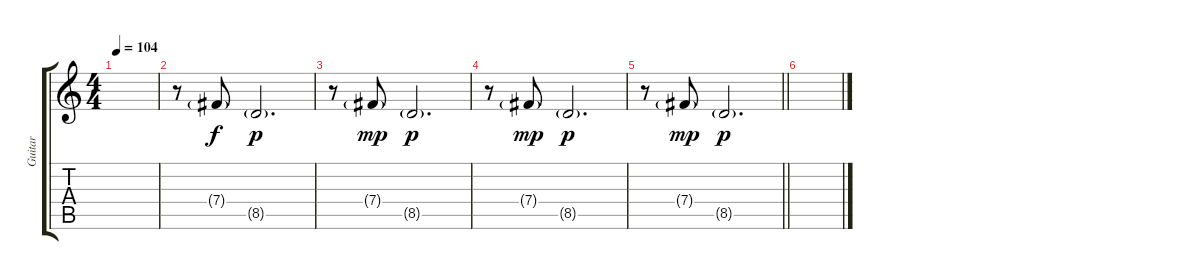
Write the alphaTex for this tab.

\track ("Guitar" "Guitar") {instrument acousticguitarsteel}
\staff {score tabs}
\tuning (Eb4 B3 Gb3 B2 Gb2 B1) {hide}
\ts (4 4)
\tempo 104
\clef g2
\ks c
|
r.8 7.4{g}.8 8.5{g}.2{d dy p} |
r.8 7.4{g}.8{dy mp} 8.5{g}.2{d dy p} |
r.8 7.4{g}.8{dy mp} 8.5{g}.2{d dy p} |
\barLineRight lightlight
r.8 7.4{g}.8{dy mp} 8.5{g}.2{d dy p} |
\section ("" "")
